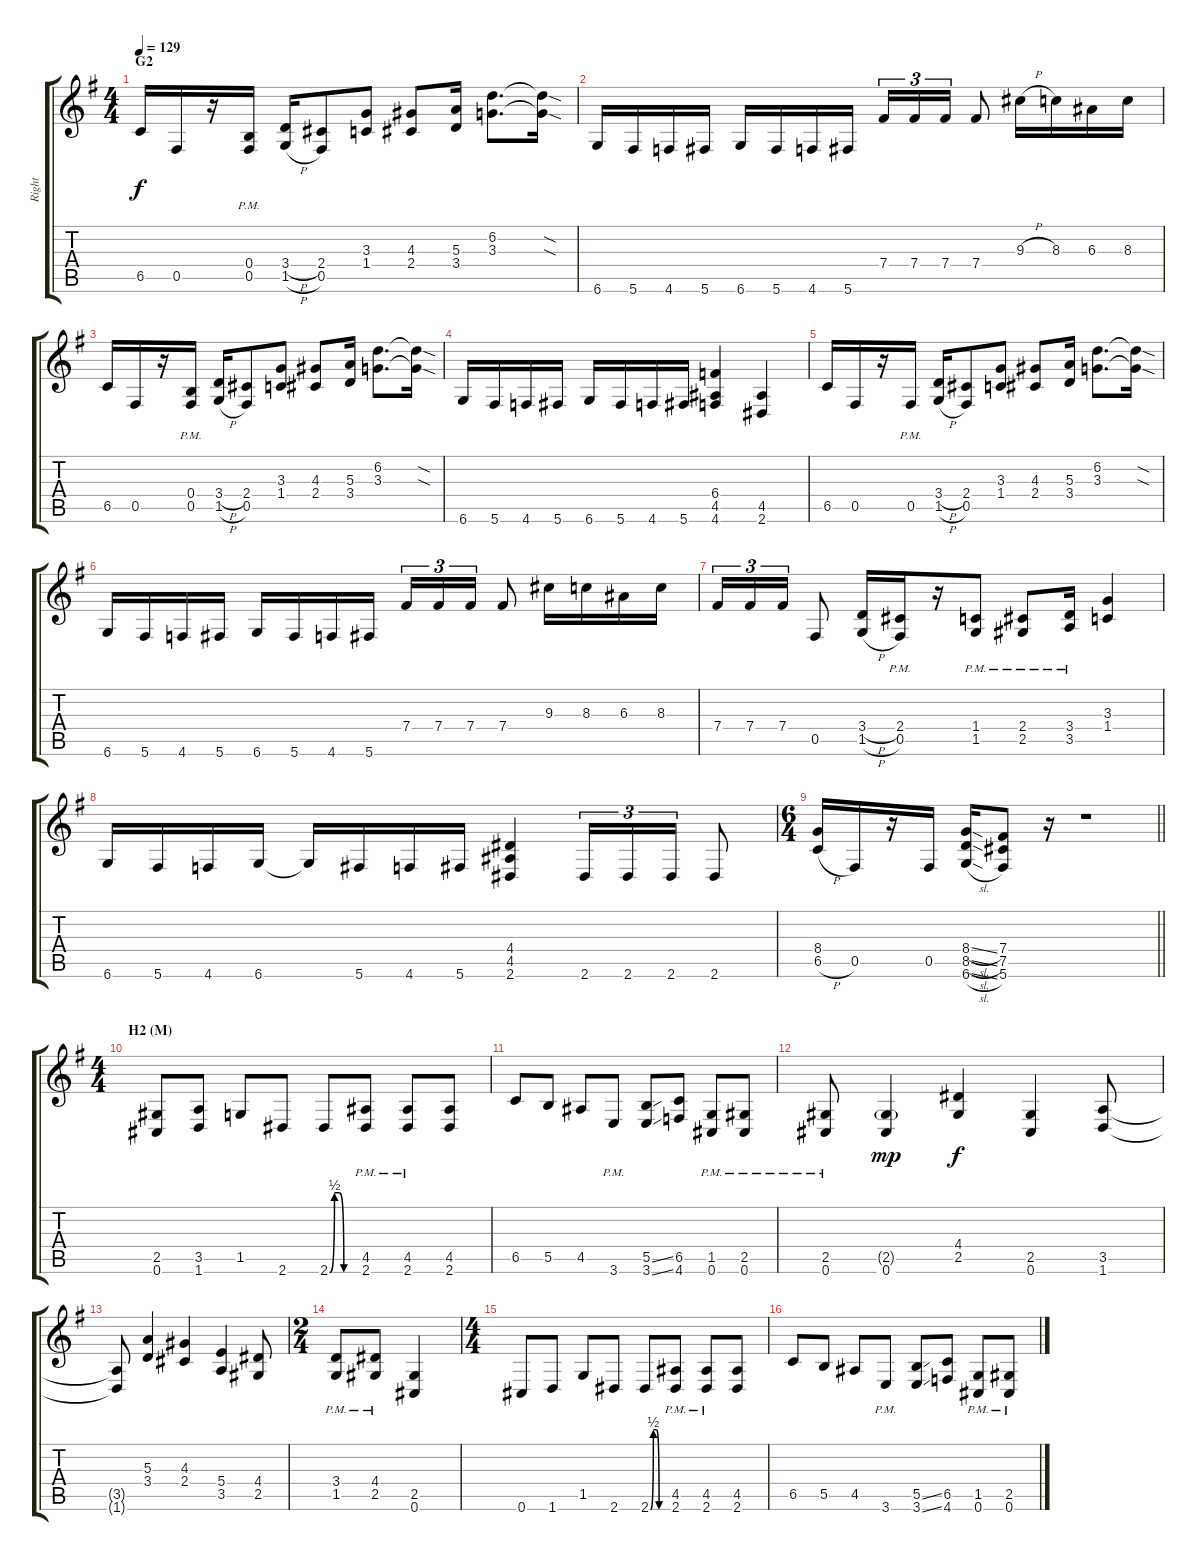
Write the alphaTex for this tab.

\track ("Right" "Right") {instrument distortionguitar}
\staff {score tabs}
\tuning (Db4 Ab3 E3 B2 Gb2 Db2) {hide}
\ts (4 4)
\section ("" "G2")
\tempo 129
\clef g2
\ks eminor
6.5.16{dy f} 0.5.16 r.16 (0.4 0.5{pm}).16 (3.4{h} 1.5{h}).16 (2.4 0.5).8 (3.3 1.4).8 (4.3 2.4).8 (5.3 3.4).16 (6.2 3.3).8{d} (6.2{sod t} 3.3{sod t}).16 |
6.6.16 5.6.16 4.6.16 5.6.16 6.6.16 5.6.16 4.6.16 5.6.16 7.4.16{tu (3 2)} 7.4.16{tu (3 2)} 7.4.16{tu (3 2)} 7.4.8 9.3{h}.16 8.3.16 6.3.16 8.3.16 |
6.5.16 0.5.16 r.16 (0.4 0.5{pm}).16 (3.4{h} 1.5{h}).16 (2.4 0.5).8 (3.3 1.4).8 (4.3 2.4).8 (5.3 3.4).16 (6.2 3.3).8{d} (6.2{sod t} 3.3{sod t}).16 |
6.6.16 5.6.16 4.6.16 5.6.16 6.6.16 5.6.16 4.6.16 5.6.16 (6.4 4.5 4.6).4 (4.5 2.6).4 |
6.5.16 0.5.16 r.16 0.5{pm}.16 (3.4{h} 1.5{h}).16 (2.4 0.5).8 (3.3 1.4).8 (4.3 2.4).8 (5.3 3.4).16 (6.2 3.3).8{d} (6.2{sod t} 3.3{sod t}).16 |
6.6.16 5.6.16 4.6.16 5.6.16 6.6.16 5.6.16 4.6.16 5.6.16 7.4.16{tu (3 2)} 7.4.16{tu (3 2)} 7.4.16{tu (3 2)} 7.4.8 9.3.16 8.3.16 6.3.16 8.3.16 |
7.4.16{tu (3 2)} 7.4.16{tu (3 2)} 7.4.16{tu (3 2)} 0.5.8 (3.4{h} 1.5{h}).16 (2.4{pm} 0.5{pm}).16 r.16 (1.4{pm} 1.5{pm}).8 (2.4{pm} 2.5{pm}).8 (3.4{pm} 3.5{pm}).16 (3.3 1.4).4 |
6.6.16 5.6.16 4.6.16 6.6.16 6.6{t}.16 5.6.16 4.6.16 5.6.16 (4.4 4.5 2.6).4 2.6.16{tu (3 2)} 2.6.16{tu (3 2)} 2.6.16{tu (3 2)} 2.6.8 |
\ts (6 4)
\barLineRight lightlight
(8.4 6.5{h}).16 0.5.16 r.16 0.5.16 (8.4{sl} 8.5{sl} 6.6{sl}).16 (7.4 7.5 5.6).8 r.16 r.1 |
\ts (4 4)
\section ("" "H2 (M)")
(2.5 0.6).8 (3.5 1.6).8 1.5.8 2.6.8 2.6{be (custom 0 0 10 2 20 2 30 0 60 0)}.8 (4.5{pm} 2.6{pm}).8 (4.5{pm} 2.6{pm}).8 (4.5 2.6).8 |
6.5.8 5.5.8 4.5.8 3.6{pm}.8 (5.5{ss} 3.6{ss}).8 (6.5 4.6).8 (1.5{pm} 0.6{pm}).8 (2.5{pm} 0.6{pm}).8 |
(2.5{pm} 0.6{pm}).8 (2.5{g} 0.6).4{dy mp} (4.4 2.5).4{dy f} (2.5 0.6).4 (3.5 1.6).8 |
(3.5{t} 1.6{t}).8 (5.3 3.4).4 (4.3 2.4).4 (5.4 3.5).4 (4.4 2.5).8 |
\ts (2 4)
(3.4{pm} 1.5{pm}).8 (4.4{pm} 2.5{pm}).8 (2.5 0.6).4 |
\ts (4 4)
0.6.8 1.6.8 1.5.8 2.6.8 2.6{be (custom 0 0 10 2 20 2 30 0 60 0)}.8 (4.5{pm} 2.6{pm}).8 (4.5{pm} 2.6{pm}).8 (4.5 2.6).8 |
6.5.8 5.5.8 4.5.8 3.6{pm}.8 (5.5{ss} 3.6{ss}).8 (6.5 4.6).8 (1.5{pm} 0.6{pm}).8 (2.5{pm} 0.6{pm}).8
